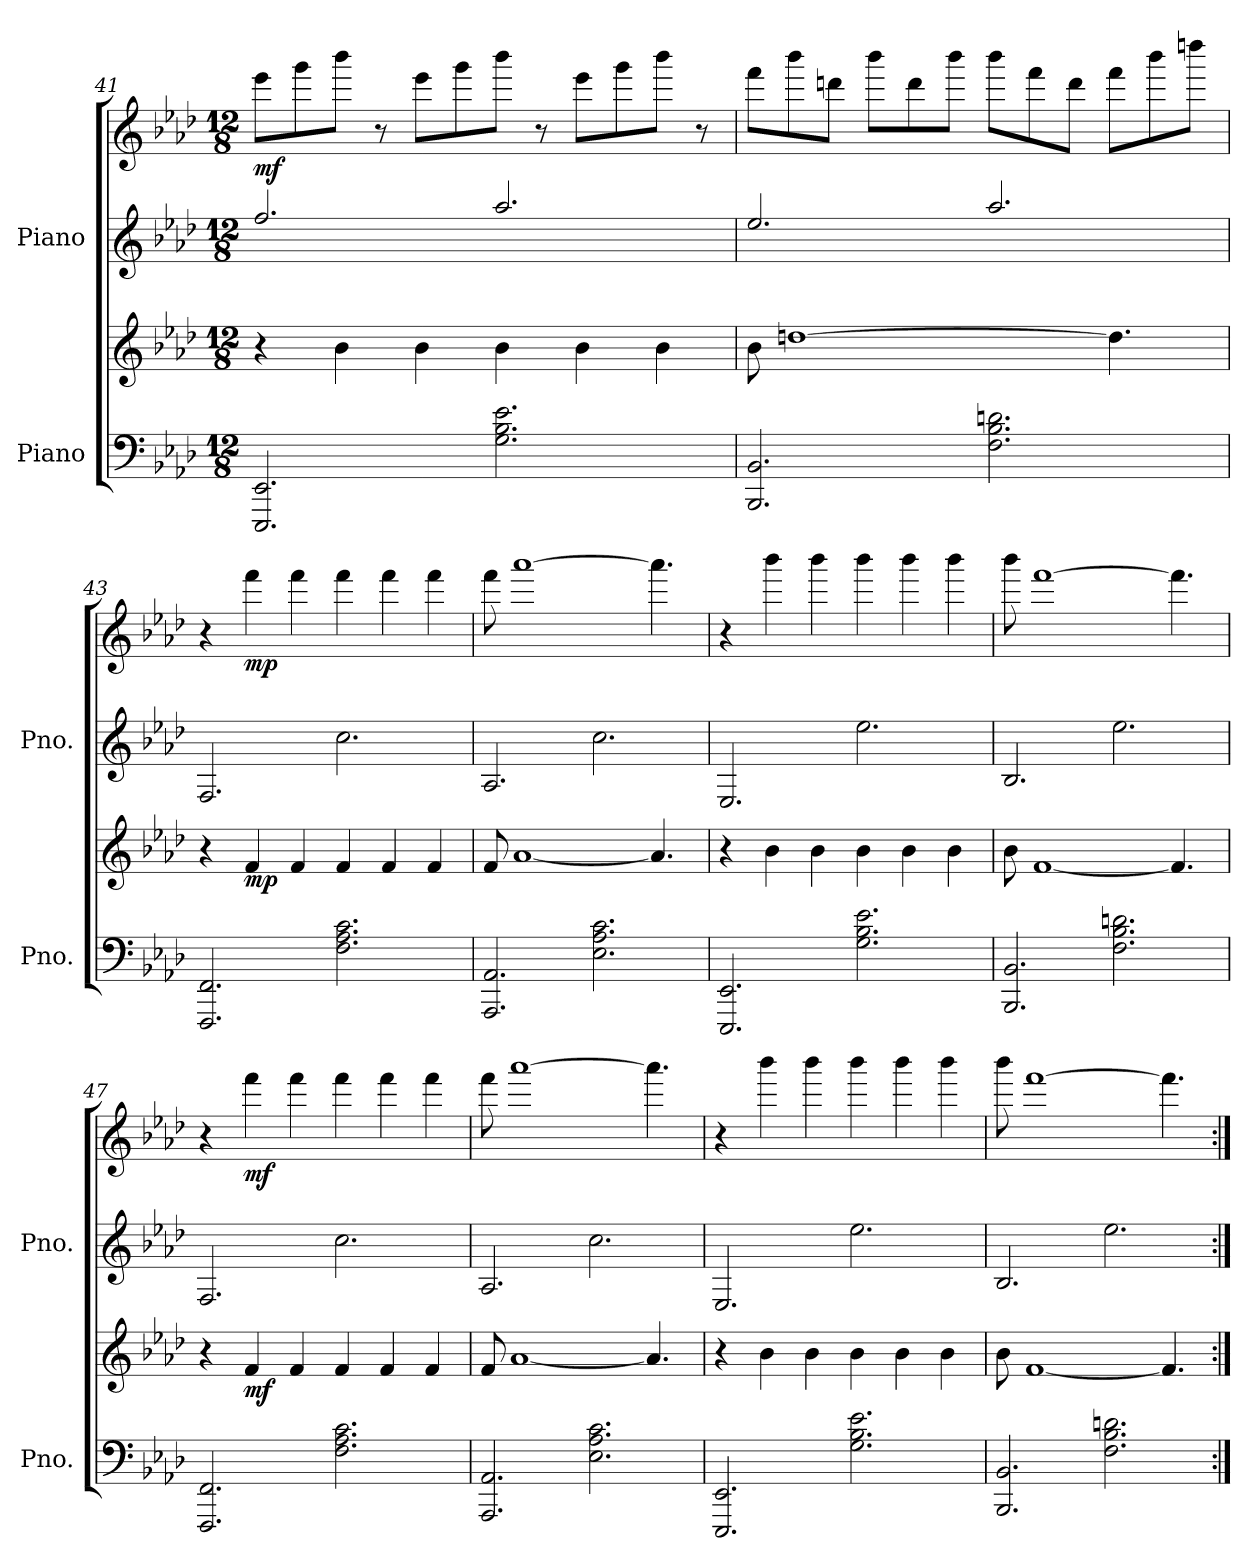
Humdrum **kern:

**kern	**kern	**dynam	**kern	**kern	**dynam
*part2	*part2	*part2	*part1	*part1	*part1
*staff4	*staff3	*staff3/4	*staff2	*staff1	*staff1/2
*I"Piano	*	*	*I"Piano	*	*
*I'Pno.	*	*	*I'Pno.	*	*
!!LO:PB:g=z
*clefF4	*clefG2	*	*clefG2	*clefG2	*
*k[b-e-a-d-]	*k[b-e-a-d-]	*	*k[b-e-a-d-]	*k[b-e-a-d-]	*
*M12/8	*M12/8	*	*M12/8	*M12/8	*
=41	=41	=41	=41	=41	=41
!	!	!	!	!	!LO:DY:b
2.EEE-/ 2.EE-/	4r	.	2.ff/	8eee-\L	mf
.	.	.	.	8ggg\	.
.	4b-\	.	.	8bbb-\J	.
.	.	.	.	8r	.
.	4b-\	.	.	8eee-\L	.
.	.	.	.	8ggg\	.
2.G\ 2.B-\ 2.e-\	4b-\	.	2.aa-/	8bbb-\J	.
.	.	.	.	8r	.
.	4b-\	.	.	8eee-\L	.
.	.	.	.	8ggg\	.
.	4b-\	.	.	8bbb-\J	.
.	.	.	.	8r	.
=42	=42	=42	=42	=42	=42
2.BBB-/ 2.BB-/	8b-\	.	2.ee-/	8fff\L	.
.	[1ddn	.	.	8bbb-\	.
.	.	.	.	8dddn\J	.
.	.	.	.	8bbb-\L	.
.	.	.	.	8ddd\	.
.	.	.	.	8bbb-\J	.
2.F\ 2.B-\ 2.dn\	.	.	2.aa-/	8bbb-\L	.
.	.	.	.	8fff\	.
.	.	.	.	8ddd\J	.
.	4.dd\]	.	.	8fff\L	.
.	.	.	.	8bbb-\	.
.	.	.	.	8ddddn\J	.
=43	=43	=43	=43	=43	=43
2.FFF/ 2.FF/	4r	.	2.F/	4r	.
!	!	!LO:DY:b	!	!	!LO:DY:b
.	4f/	mp	.	4fff\	mp
.	4f/	.	.	4fff\	.
2.F\ 2.A-\ 2.c\	4f/	.	2.cc\	4fff\	.
.	4f/	.	.	4fff\	.
.	4f/	.	.	4fff\	.
=44	=44	=44	=44	=44	=44
2.AAA-/ 2.AA-/	8f/	.	2.A-/	8fff\	.
.	[1a-	.	.	[1aaa-	.
2.E-\ 2.A-\ 2.c\	.	.	2.cc\	.	.
.	4.a-/]	.	.	4.aaa-\]	.
!!LO:LB:g=z
=45	=45	=45	=45	=45	=45
2.EEE-/ 2.EE-/	4r	.	2.E-/	4r	.
.	4b-\	.	.	4bbb-\	.
.	4b-\	.	.	4bbb-\	.
2.G\ 2.B-\ 2.e-\	4b-\	.	2.ee-\	4bbb-\	.
.	4b-\	.	.	4bbb-\	.
.	4b-\	.	.	4bbb-\	.
=46	=46	=46	=46	=46	=46
2.BBB-/ 2.BB-/	8b-\	.	2.B-/	8bbb-\	.
.	[1f	.	.	[1fff	.
2.F\ 2.B-\ 2.dn\	.	.	2.ee-\	.	.
.	4.f/]	.	.	4.fff\]	.
=47	=47	=47	=47	=47	=47
2.FFF/ 2.FF/	4r	.	2.F/	4r	.
!	!	!LO:DY:b	!	!	!LO:DY:b
.	4f/	mf	.	4fff\	mf
.	4f/	.	.	4fff\	.
2.F\ 2.A-\ 2.c\	4f/	.	2.cc\	4fff\	.
.	4f/	.	.	4fff\	.
.	4f/	.	.	4fff\	.
=48	=48	=48	=48	=48	=48
2.AAA-/ 2.AA-/	8f/	.	2.A-/	8fff\	.
.	[1a-	.	.	[1aaa-	.
2.E-\ 2.A-\ 2.c\	.	.	2.cc\	.	.
.	4.a-/]	.	.	4.aaa-\]	.
=49	=49	=49	=49	=49	=49
2.EEE-/ 2.EE-/	4r	.	2.E-/	4r	.
.	4b-\	.	.	4bbb-\	.
.	4b-\	.	.	4bbb-\	.
2.G\ 2.B-\ 2.e-\	4b-\	.	2.ee-\	4bbb-\	.
.	4b-\	.	.	4bbb-\	.
.	4b-\	.	.	4bbb-\	.
!!LO:LB:g=z
=50	=50	=50	=50	=50	=50
2.BBB-/ 2.BB-/	8b-\	.	2.B-/	8bbb-\	.
.	[1f	.	.	[1fff	.
2.F\ 2.B-\ 2.dn\	.	.	2.ee-\	.	.
.	4.f/]	.	.	4.fff\]	.
=:|!	=:|!	=:|!	=:|!	=:|!	=:|!
*-	*-	*-	*-	*-	*-
